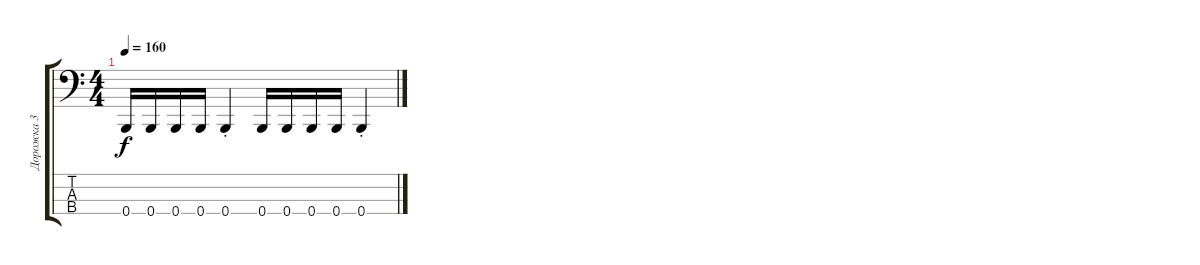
\track ("Дорожка 3" "Дорожка 3") {instrument electricbassfinger}
\staff {score tabs}
\tuning (E2 B1 Gb1 B0) {hide}
\ts (4 4)
\tempo 160
\clef f4
\ks c
0.4.16{dy f} 0.4.16 0.4.16 0.4.16 0.4{st}.4 0.4.16 0.4.16 0.4.16 0.4.16 0.4{st}.4
